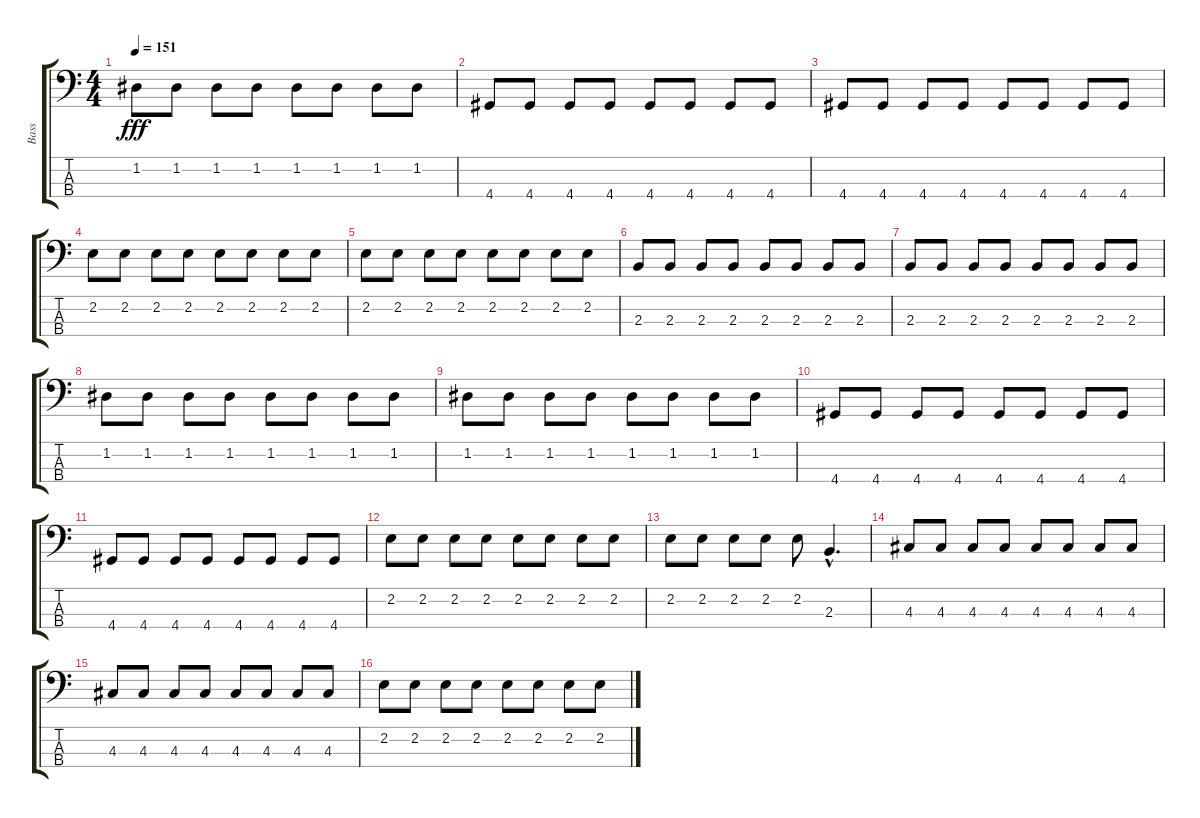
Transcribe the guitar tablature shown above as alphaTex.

\track ("Bass" "Bass") {instrument electricbassfinger}
\staff {score tabs}
\tuning (G2 D2 A1 E1) {hide}
\ts (4 4)
\tempo 151
\clef f4
\ks c
1.2.8{dy fff} 1.2.8 1.2.8 1.2.8 1.2.8 1.2.8 1.2.8 1.2.8 |
4.4.8 4.4.8 4.4.8 4.4.8 4.4.8 4.4.8 4.4.8 4.4.8 |
4.4.8 4.4.8 4.4.8 4.4.8 4.4.8 4.4.8 4.4.8 4.4.8 |
2.2.8 2.2.8 2.2.8 2.2.8 2.2.8 2.2.8 2.2.8 2.2.8 |
2.2.8 2.2.8 2.2.8 2.2.8 2.2.8 2.2.8 2.2.8 2.2.8 |
2.3.8 2.3.8 2.3.8 2.3.8 2.3.8 2.3.8 2.3.8 2.3.8 |
2.3.8 2.3.8 2.3.8 2.3.8 2.3.8 2.3.8 2.3.8 2.3.8 |
1.2.8 1.2.8 1.2.8 1.2.8 1.2.8 1.2.8 1.2.8 1.2.8 |
1.2.8 1.2.8 1.2.8 1.2.8 1.2.8 1.2.8 1.2.8 1.2.8 |
4.4.8 4.4.8 4.4.8 4.4.8 4.4.8 4.4.8 4.4.8 4.4.8 |
4.4.8 4.4.8 4.4.8 4.4.8 4.4.8 4.4.8 4.4.8 4.4.8 |
2.2.8 2.2.8 2.2.8 2.2.8 2.2.8 2.2.8 2.2.8 2.2.8 |
2.2.8 2.2.8 2.2.8 2.2.8 2.2.8 2.3{hac}.4{d} |
4.3.8 4.3.8 4.3.8 4.3.8 4.3.8 4.3.8 4.3.8 4.3.8 |
4.3.8 4.3.8 4.3.8 4.3.8 4.3.8 4.3.8 4.3.8 4.3.8 |
2.2.8 2.2.8 2.2.8 2.2.8 2.2.8 2.2.8 2.2.8 2.2.8
